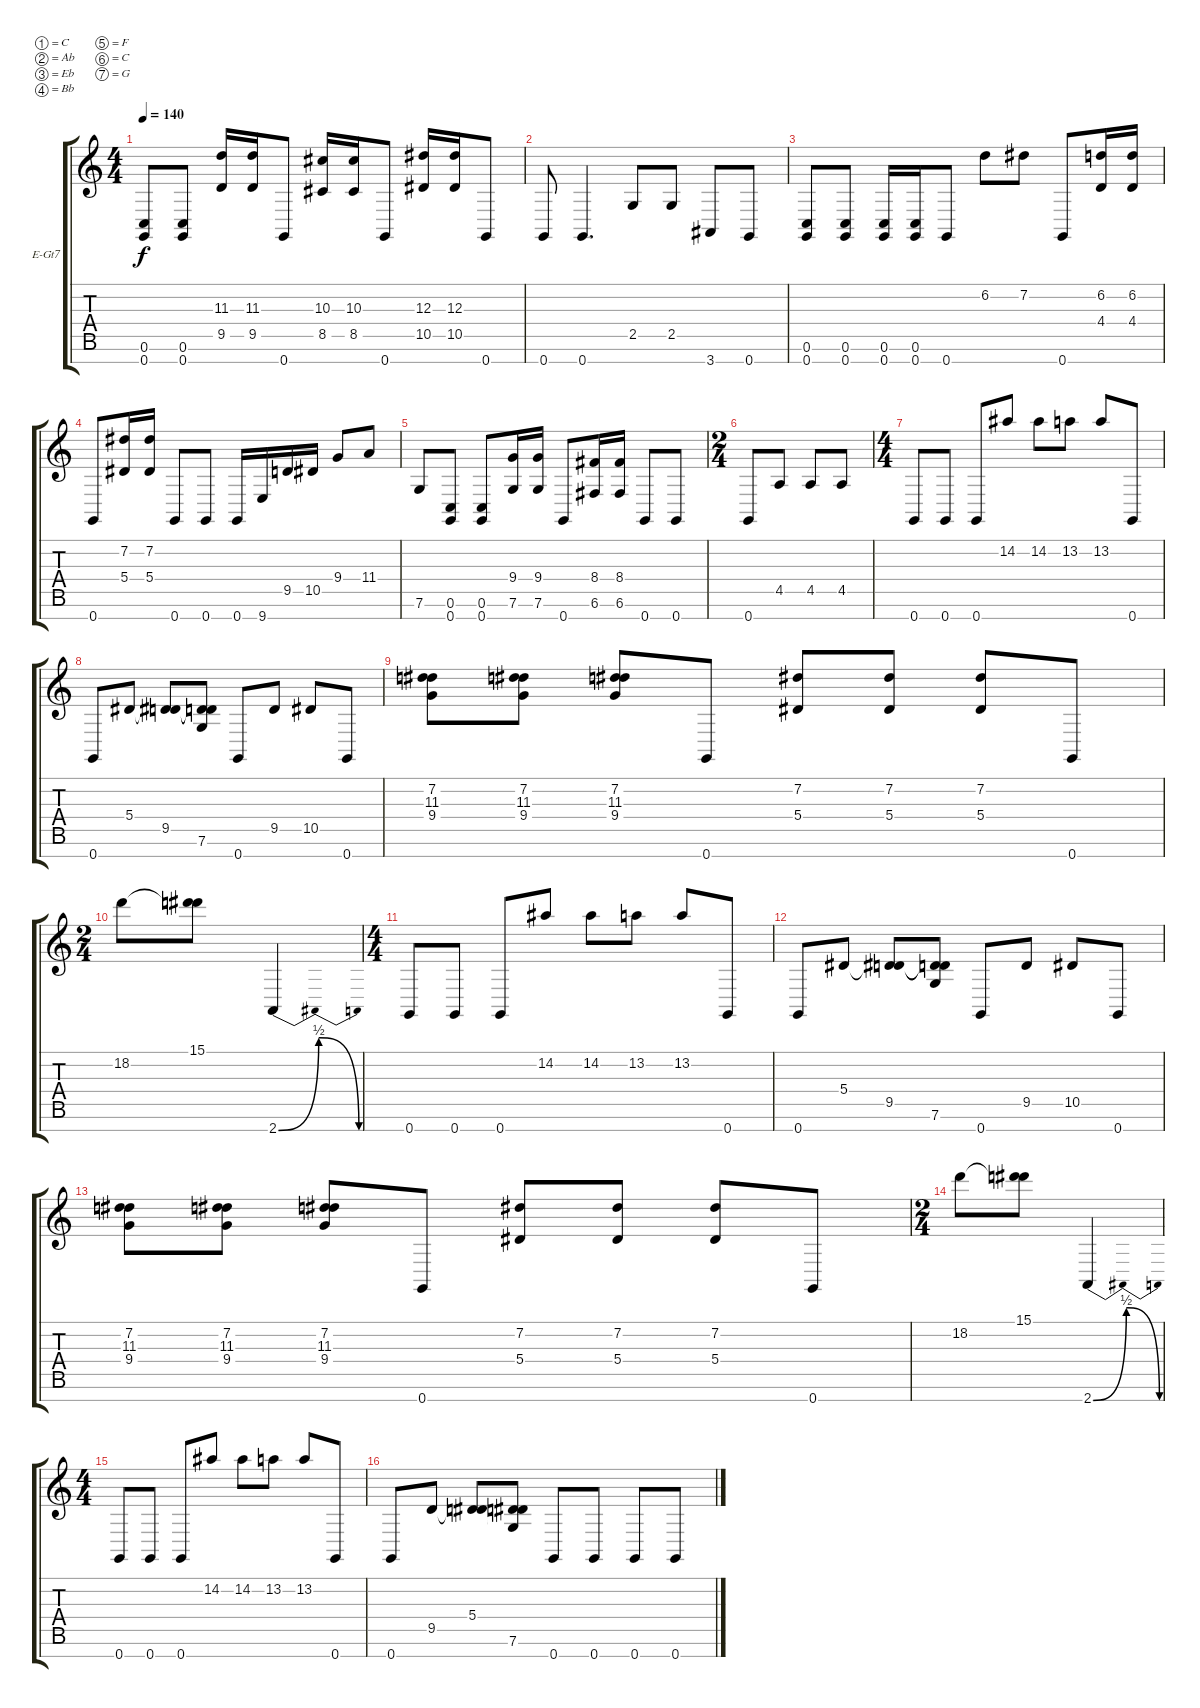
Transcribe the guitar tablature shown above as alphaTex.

\bracketExtendMode groupsimilarinstruments
\firstSystemTrackNameOrientation horizontal
\otherSystemsTrackNameOrientation horizontal
\track ("Distorted 2" "E-Gt7") {instrument overdrivenguitar}
\staff {score tabs}
\tuning (C4 Ab3 Eb3 Bb2 F2 C2 G1)
\ts (4 4)
\tempo 140
\clef g2
\ks c
(0.6 0.7).8{dy f} (0.6 0.7).8 (11.3 9.5).16 (11.3 9.5).16 0.7.8 (10.3 8.5).16 (10.3 8.5).16 0.7.8 (12.3 10.5).16 (12.3 10.5).16 0.7.8 |
0.7.8 0.7.4{d} 2.5.8 2.5.8 3.7.8 0.7.8 |
(0.6 0.7).8 (0.6 0.7).8 (0.6 0.7).16 (0.6 0.7).16 0.7.8 6.2.8 7.2.8 0.7.8 (6.2 4.4).16 (6.2 4.4).16 |
0.7.8 (7.2 5.4).16 (7.2 5.4).16 0.7.8 0.7.8 0.7.16 9.7.16 9.5.16 10.5.16 9.4.8 11.4.8 |
7.6.8 (0.6 0.7).8 (0.6 0.7).8 (9.4 7.6).16 (9.4 7.6).16 0.7.8 (8.4 6.6).16 (8.4 6.6).16 0.7.8 0.7.8 |
\ts (2 4)
\beaming (8 2 2 2 2)
0.7.8 4.5.8 4.5.8 4.5.8 |
\ts (4 4)
\beaming (8 2 2 2 2)
0.7.8 0.7.8 0.7.8 14.2.8 14.2.8 13.2.8 13.2.8 0.7.8 |
0.7.8 5.4.8 (9.5 5.4{t}).8 (5.4{t} 9.5{t} 7.6).8 0.7.8 9.5.8 10.5.8 0.7.8 |
(7.2 11.3 9.4).8 (7.2 11.3 9.4).8 (7.2 11.3 9.4).8 0.7.8 (7.2 5.4).8 (7.2 5.4).8 (7.2 5.4).8 0.7.8 |
\ts (2 4)
\beaming (8 2 2 2 2)
18.2.8 (15.1 18.2{t}).8 2.7{be (bendrelease 0 0 30 2 30 2 60 0)}.4 |
\ts (4 4)
\beaming (8 2 2 2 2)
0.7.8 0.7.8 0.7.8 14.2.8 14.2.8 13.2.8 13.2.8 0.7.8 |
0.7.8 5.4.8 (9.5 5.4{t}).8 (5.4{t} 9.5{t} 7.6).8 0.7.8 9.5.8 10.5.8 0.7.8 |
(7.2 11.3 9.4).8 (7.2 11.3 9.4).8 (7.2 11.3 9.4).8 0.7.8 (7.2 5.4).8 (7.2 5.4).8 (7.2 5.4).8 0.7.8 |
\ts (2 4)
\beaming (8 2 2 2 2)
18.2.8 (15.1 18.2{t}).8 2.7{be (bendrelease 0 0 30 2 30 2 60 0)}.4 |
\ts (4 4)
\beaming (8 2 2 2 2)
0.7.8 0.7.8 0.7.8 14.2.8 14.2.8 13.2.8 13.2.8 0.7.8 |
0.7.8 9.5.8 (5.4 9.5{t}).8 (5.4{t} 9.5{t} 7.6).8 0.7.8 0.7.8 0.7.8 0.7.8
